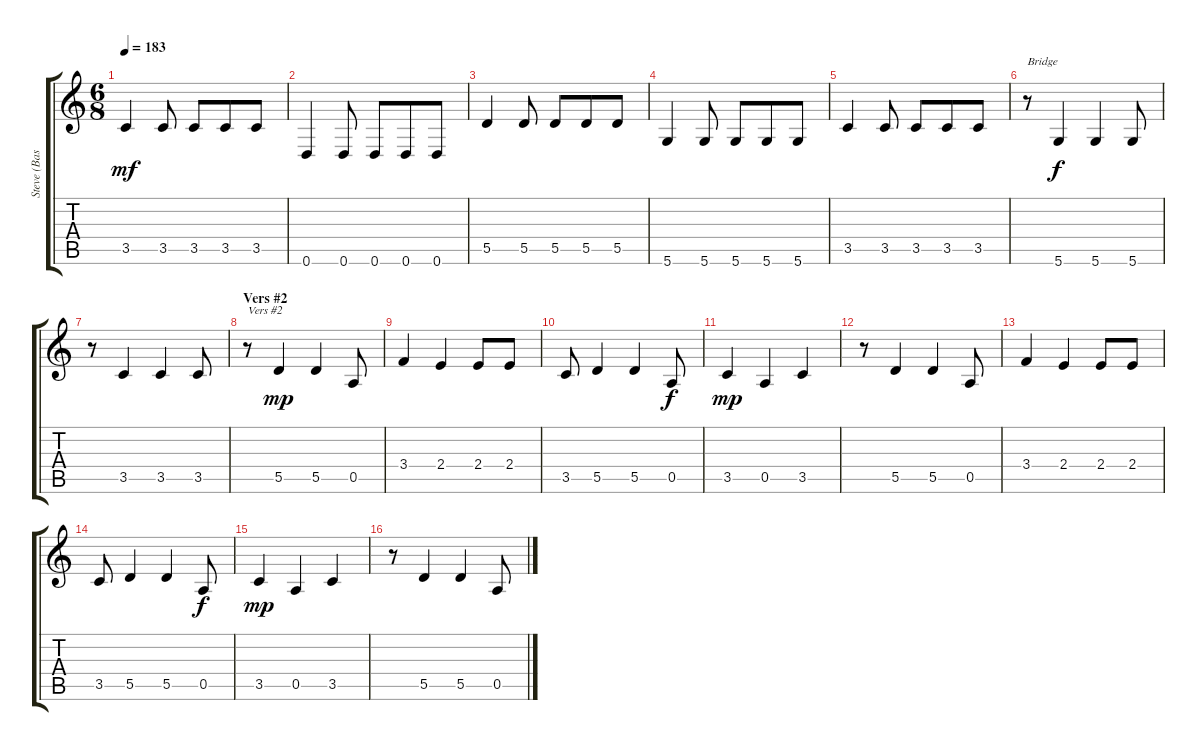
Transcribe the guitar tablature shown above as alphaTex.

\track ("Steve (Bass)" "Steve (Bas") {instrument acousticbass}
\staff {score tabs}
\tuning (E4 B3 G3 D3 A2 D2) {hide}
\ts (6 8)
\tempo 183
\clef g2
\ks c
3.5.4{dy mf} 3.5.8 3.5.8 3.5.8 3.5.8 |
0.6.4 0.6.8 0.6.8 0.6.8 0.6.8 |
5.5.4 5.5.8 5.5.8 5.5.8 5.5.8 |
5.6.4 5.6.8 5.6.8 5.6.8 5.6.8 |
3.5.4 3.5.8 3.5.8 3.5.8 3.5.8 |
r.8{txt "Bridge"} 5.6.4{dy f} 5.6.4 5.6.8 |
r.8 3.5.4 3.5.4 3.5.8 |
\section ("" "Vers #2")
r.8{txt "Vers #2"} 5.5.4{dy mp} 5.5.4 0.5.8 |
3.4.4 2.4.4 2.4.8 2.4.8 |
3.5.8 5.5.4 5.5.4 0.5.8{dy f} |
3.5.4{dy mp} 0.5.4 3.5.4 |
r.8 5.5.4 5.5.4 0.5.8 |
3.4.4 2.4.4 2.4.8 2.4.8 |
3.5.8 5.5.4 5.5.4 0.5.8{dy f} |
3.5.4{dy mp} 0.5.4 3.5.4 |
r.8 5.5.4 5.5.4 0.5.8
